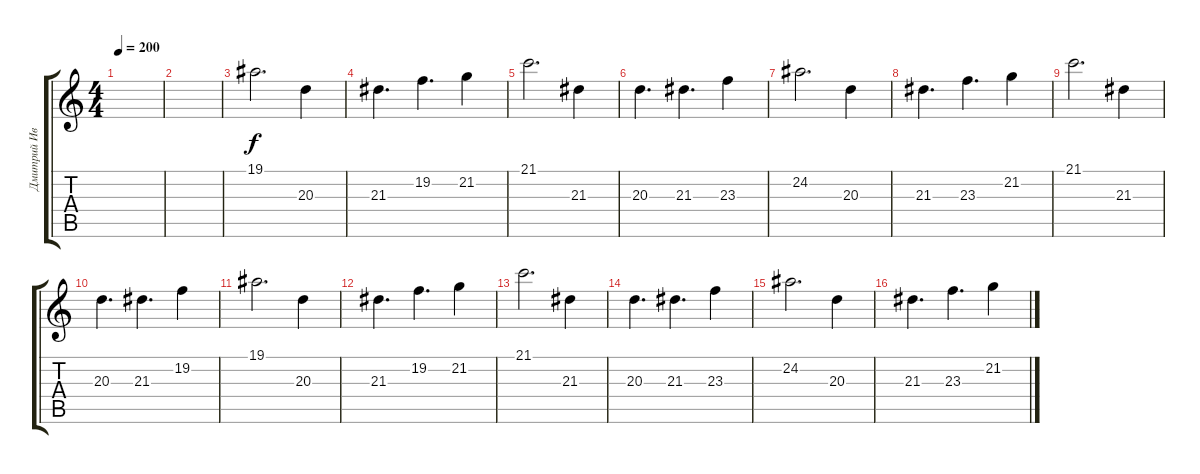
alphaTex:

\track ("Дмитрий Иванов" "Дмитрий Ив") {instrument musicbox}
\staff {score tabs}
\tuning (Eb4 Bb3 Gb3 Db3 Ab2 Eb2) {hide}
\ts (4 4)
\tempo 200
\clef g2
\ks c
|
|
19.1.2{d dy f volume 13 instrument musicbox} 20.3.4 |
21.3.4{d} 19.2.4{d} 21.2.4 |
21.1.2{d} 21.3.4 |
20.3.4{d} 21.3.4{d} 23.3.4 |
24.2.2{d} 20.3.4 |
21.3.4{d} 23.3.4{d} 21.2.4 |
21.1.2{d} 21.3.4 |
20.3.4{d} 21.3.4{d} 19.2.4 |
19.1.2{d} 20.3.4 |
21.3.4{d} 19.2.4{d} 21.2.4 |
21.1.2{d} 21.3.4 |
20.3.4{d} 21.3.4{d} 23.3.4 |
24.2.2{d} 20.3.4 |
21.3.4{d} 23.3.4{d} 21.2.4
